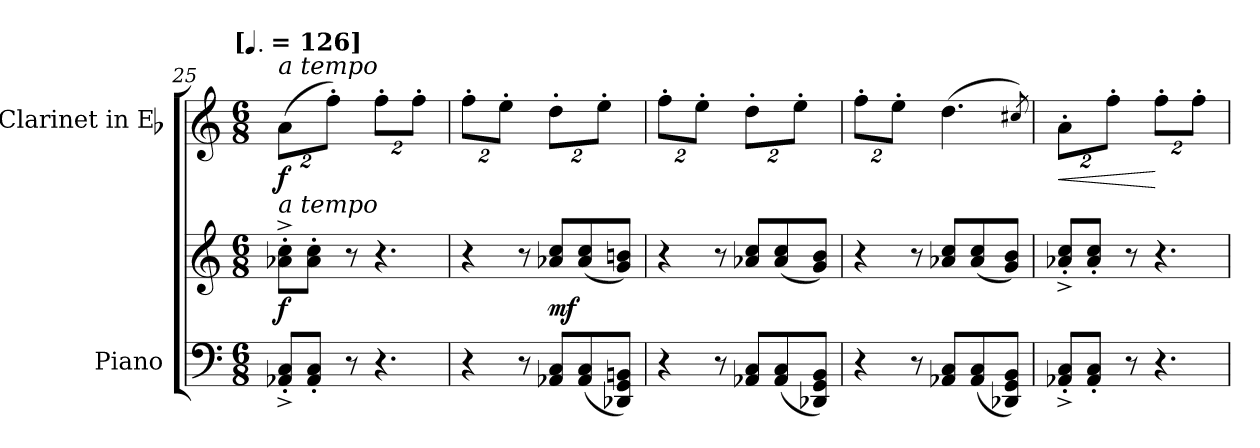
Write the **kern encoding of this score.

**kern	**kern	**dynam	**kern	**dynam
*part2	*part2	*part2	*part1	*part1
*staff3	*staff2	*staff2/3	*staff1	*staff1
*I"Piano	*	*	*I"Clarinet in Eb	*
*I'Pno.	*	*	*	*
*clefF4	*clefG2	*	*clefG2	*
*	*	*	*ITrd-2c-3	*
*k[]	*k[]	*	*k[b-e-a-]	*
!!LO:TX:omd:t=[[quarter-dot] = 126]
*M6/8	*M6/8	*	*M6/8	*
*MM189	*MM189	*	*MM189	*
=25	=25	=25	=25	=25
!	!	!	!LO:TX:a:i:t=a tempo	!
!	!LO:TX:a:i:t=a tempo	!	!	!
8AA-X'^ 8C'^L	8a-X'^ 8cc'^L	f	(16%3ccL	f
8AA-' 8C'J	8a-' 8cc'J	.	.	.
.	.	.	16%3aa-'J)	.
8r	8r	.	.	.
4.r	4.r	.	16%3aa-'L	.
.	.	.	16%3aa-'J	.
=26	=26	=26	=26	=26
4r	4r	.	16%3aa-'L	.
.	.	.	16%3gg'J	.
8r	8r	.	.	.
8AA-X 8CL	8a-X 8ccL	mf	16%3ff'L	.
(8AA- 8C	(8a- 8cc	.	.	.
.	.	.	16%3gg'J	.
8DD-X 8GG 8BBnJ)	8g 8bnJ)	.	.	.
=27	=27	=27	=27	=27
4r	4r	.	16%3aa-'L	.
.	.	.	16%3gg'J	.
8r	8r	.	.	.
8AA-X 8CL	8a-X 8ccL	.	16%3ff'L	.
(8AA- 8C	(8a- 8cc	.	.	.
.	.	.	16%3gg'J	.
8DD-X 8GG 8BBJ)	8g 8bJ)	.	.	.
=28	=28	=28	=28	=28
4r	4r	.	16%3aa-'L	.
.	.	.	16%3gg'J	.
8r	8r	.	.	.
8AA-X 8CL	8a-X 8ccL	.	(4.ff	.
(8AA- 8C	(8a- 8cc	.	.	.
8DD-X 8GG 8BBJ)	8g 8bJ)	.	.	.
.	.	.	8qeen/)	.
=29	=29	=29	=29	=29
!	!	!	!	!LO:HP:b
8AA-X'^ 8C'^L	8a-X'>^>/ 8cc'>^>/L	.	16%3cc'L	<
8AA-' 8C'J	8a-'> 8cc'>J	.	.	.
.	.	.	16%3aa-'J	.
8r	8r	.	.	.
4.r	4.r	.	16%3aa-'L	[
.	.	.	16%3aa-'J	.
=	=	=	=	=
*-	*-	*-	*-	*-
